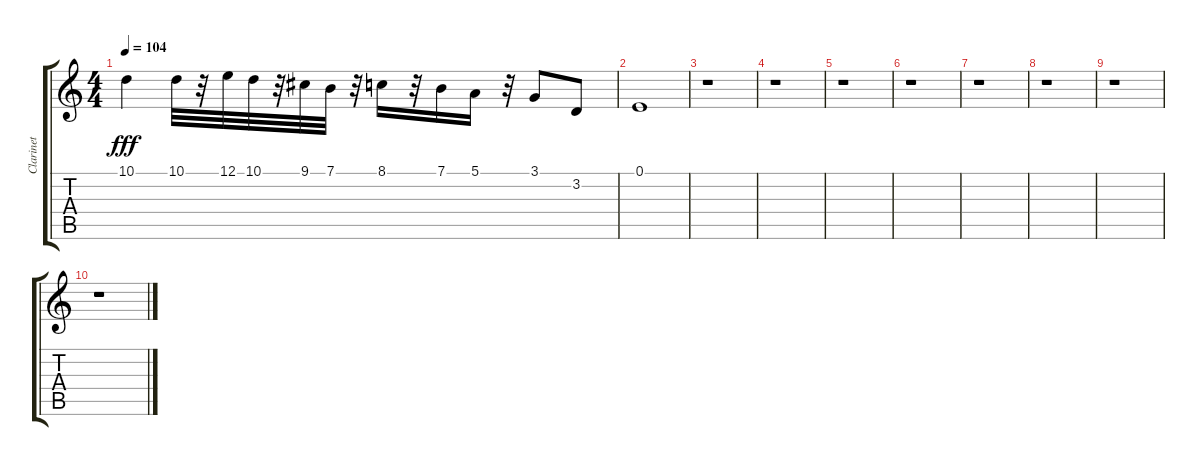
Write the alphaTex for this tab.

\track ("Clarinet" "Clarinet") {instrument clarinet}
\staff {score tabs}
\tuning (E4 B3 G3 D3 A2 E2) {hide}
\ts (4 4)
\tempo 104
\clef g2
\ks c
10.1.4{dy fff} 10.1.32 r.32 12.1.32 10.1.32 r.32 9.1.32 7.1.32 r.32 8.1.16 r.32 7.1.16 5.1.16 r.32 3.1.8 3.2.8 |
0.1.1 |
r.1 |
r.1 |
r.1 |
r.1 |
r.1 |
r.1 |
r.1 |
r.1
